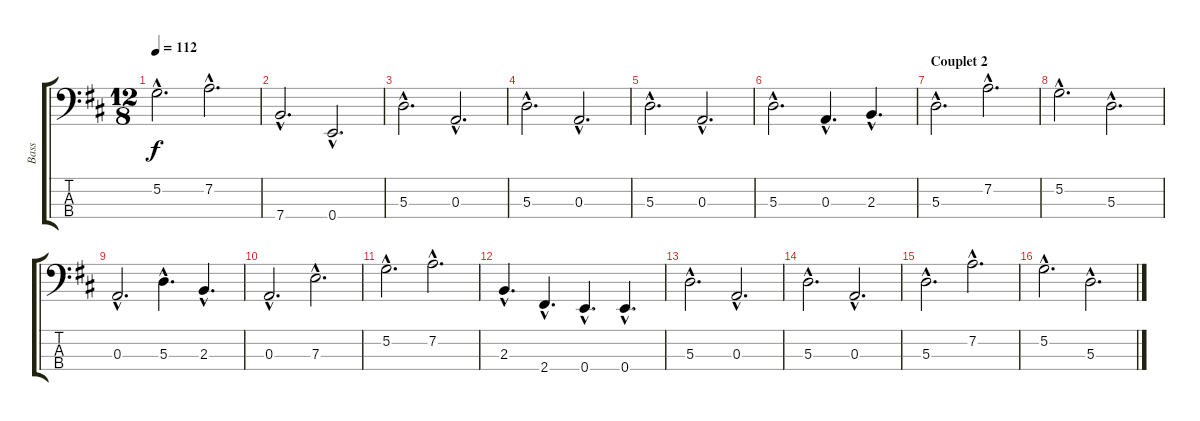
\track ("Bass" "Bass") {instrument electricbasspick}
\staff {score tabs}
\tuning (G2 D2 A1 E1) {hide}
\ts (12 8)
\tempo 112
\clef f4
\ks d
5.2{hac}.2{d dy f} 7.2{hac}.2{d} |
7.4{hac}.2{d} 0.4{hac}.2{d} |
5.3{hac}.2{d} 0.3{hac}.2{d} |
5.3{hac}.2{d} 0.3{hac}.2{d} |
5.3{hac}.2{d} 0.3{hac}.2{d} |
5.3{hac}.2{d} 0.3{hac}.4{d} 2.3{hac}.4{d} |
\section ("" "Couplet 2")
5.3{hac}.2{d} 7.2{hac}.2{d} |
5.2{hac}.2{d} 5.3{hac}.2{d} |
0.3{hac}.2{d} 5.3{hac}.4{d} 2.3{hac}.4{d} |
0.3{hac}.2{d} 7.3{hac}.2{d} |
5.2{hac}.2{d} 7.2{hac}.2{d} |
2.3{hac}.4{d} 2.4{hac}.4{d} 0.4{hac}.4{d} 0.4{hac}.4{d} |
5.3{hac}.2{d} 0.3{hac}.2{d} |
5.3{hac}.2{d} 0.3{hac}.2{d} |
5.3{hac}.2{d} 7.2{hac}.2{d} |
5.2{hac}.2{d} 5.3{hac}.2{d}
